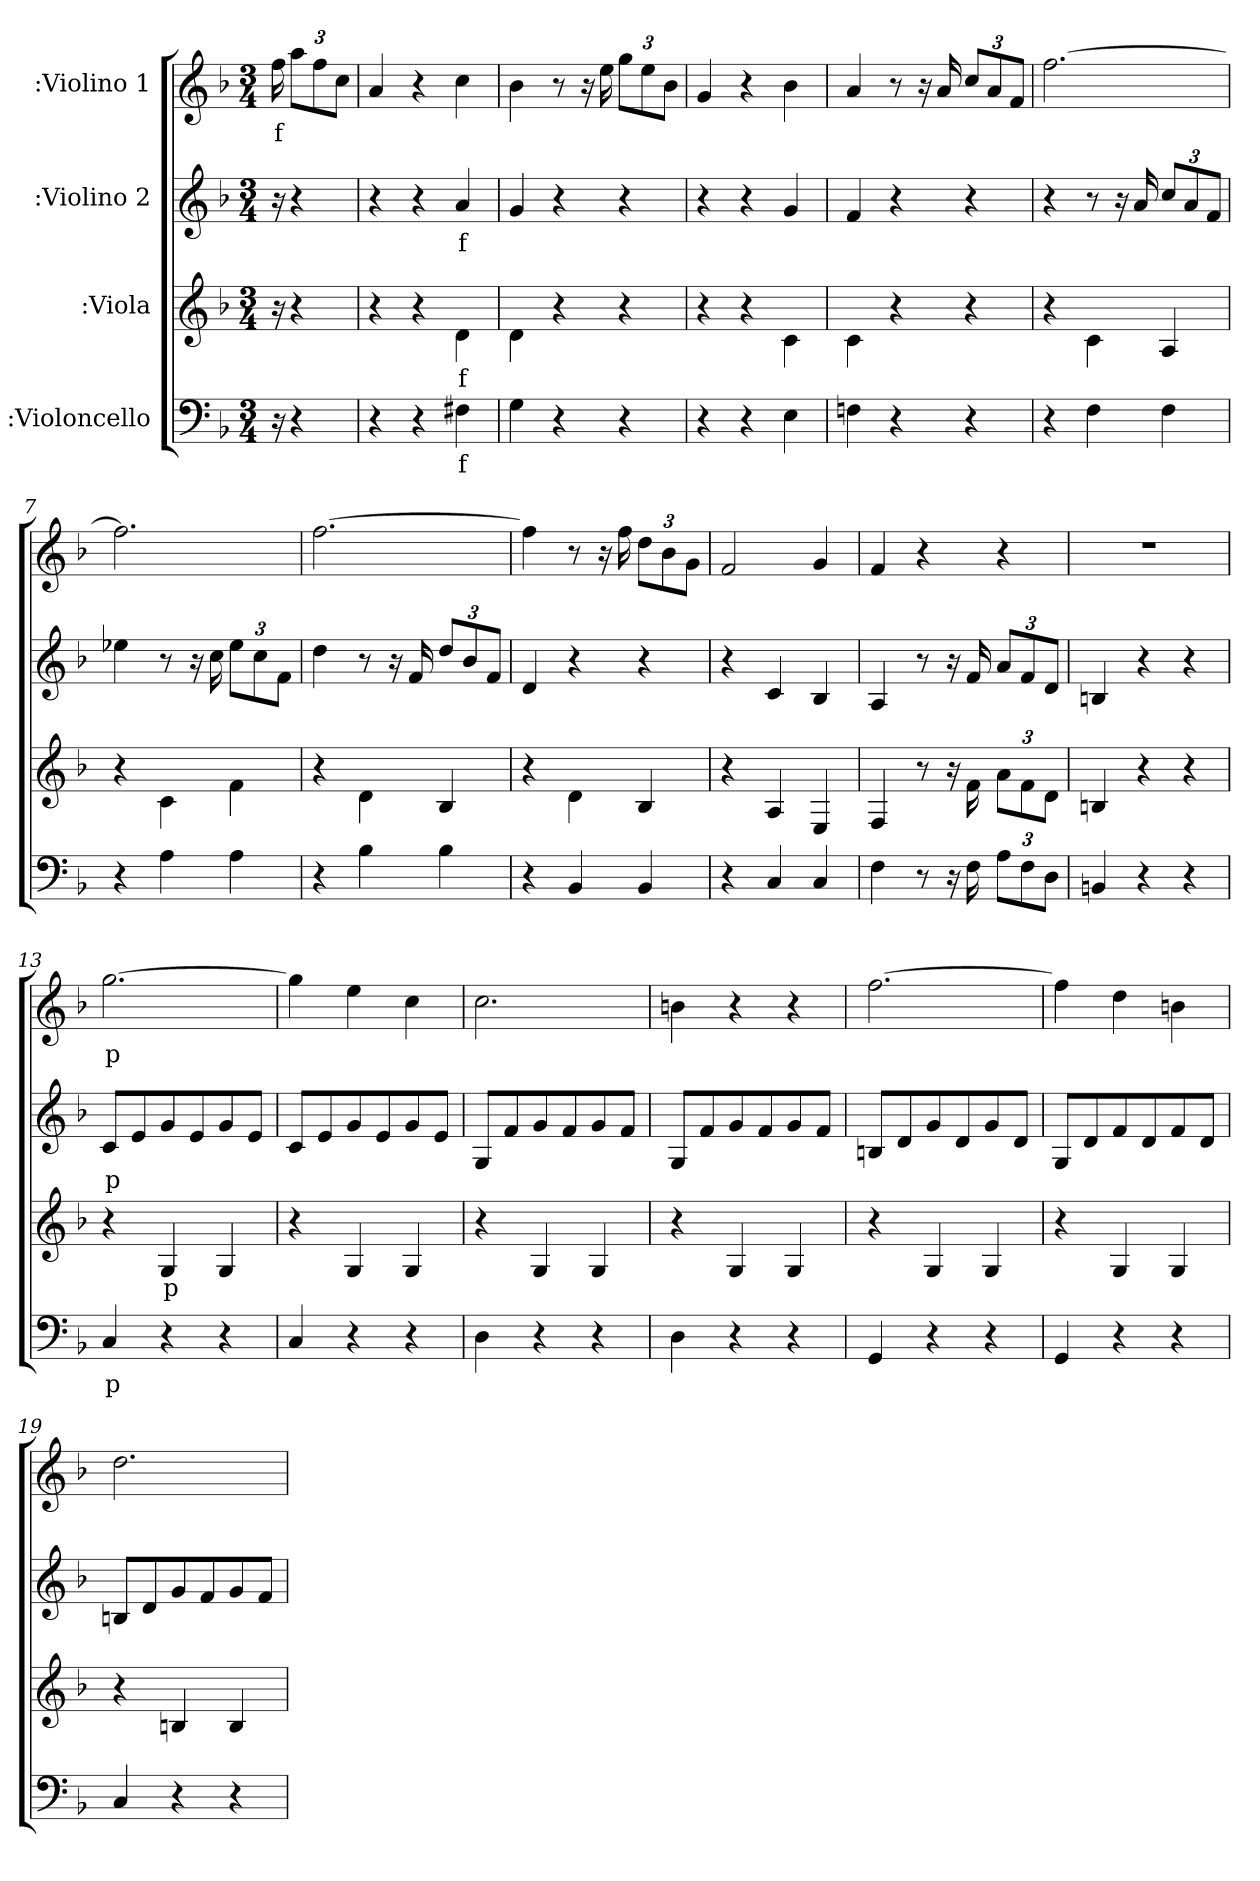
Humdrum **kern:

**kern	**text	**kern	**text	**kern	**text	**kern	**text
*part4	*part4	*part3	*part3	*part2	*part2	*part1	*part1
*staff4	*staff4	*staff3	*staff3	*staff2	*staff2	*staff1	*staff1
*I":Violoncello	*	*I":Viola	*	*I":Violino 2	*	*I":Violino 1	*
*clefF4	*	*	*	*clefG2	*	*clefG2	*
*k[b-]	*	*k[b-]	*	*k[b-]	*	*k[b-]	*
*F:	*	*F:	*	*F:	*	*F:	*
*M3/4	*	*M3/4	*	*M3/4	*	*M3/4	*
=1	=1	=1	=1	=1	=1	=1	=1
16r	.	16r	.	16r	.	16ff\	f
4r	.	4r	.	4r	.	12aa\L	.
.	.	.	.	.	.	12ff\	.
.	.	.	.	.	.	12cc\J	.
=2	=2	=2	=2	=2	=2	=2	=2
4r	.	4r	.	4r	.	4a/	.
4r	.	4r	.	4r	.	4r	.
4F#X\	f	4d\	f	4a/	f	4cc\	.
=3	=3	=3	=3	=3	=3	=3	=3
4G\	.	4d\	.	4g/	.	4b-\	.
4r	.	4r	.	4r	.	8r	.
.	.	.	.	.	.	16r	.
.	.	.	.	.	.	16ee\	.
4r	.	4r	.	4r	.	12gg\L	.
.	.	.	.	.	.	12ee\	.
.	.	.	.	.	.	12b-\J	.
=4	=4	=4	=4	=4	=4	=4	=4
4r	.	4r	.	4r	.	4g/	.
4r	.	4r	.	4r	.	4r	.
4E\	.	4c\	.	4g/	.	4b-\	.
=5	=5	=5	=5	=5	=5	=5	=5
4Fn\	.	4c\	.	4f/	.	4a/	.
4r	.	4r	.	4r	.	8r	.
.	.	.	.	.	.	16r	.
.	.	.	.	.	.	16a/	.
4r	.	4r	.	4r	.	12cc/L	.
.	.	.	.	.	.	12a/	.
.	.	.	.	.	.	12f/J	.
=6	=6	=6	=6	=6	=6	=6	=6
4r	.	4r	.	4r	.	[2.ff\	.
4F\	.	4c\	.	8r	.	.	.
.	.	.	.	16r	.	.	.
.	.	.	.	16a/	.	.	.
4F\	.	4A/	.	12cc/L	.	.	.
.	.	.	.	12a/	.	.	.
.	.	.	.	12f/J	.	.	.
=7	=7	=7	=7	=7	=7	=7	=7
4r	.	4r	.	4ee-X\	.	2.ff\]	.
4A\	.	4c\	.	8r	.	.	.
.	.	.	.	16r	.	.	.
.	.	.	.	16cc\	.	.	.
4A\	.	4f\	.	12ee-\L	.	.	.
.	.	.	.	12cc\	.	.	.
.	.	.	.	12f\J	.	.	.
=8	=8	=8	=8	=8	=8	=8	=8
4r	.	4r	.	4dd\	.	[2.ff\	.
4B-\	.	4d\	.	8r	.	.	.
.	.	.	.	16r	.	.	.
.	.	.	.	16f/	.	.	.
4B-\	.	4B-/	.	12dd/L	.	.	.
.	.	.	.	12b-/	.	.	.
.	.	.	.	12f/J	.	.	.
=9	=9	=9	=9	=9	=9	=9	=9
4r	.	4r	.	4d/	.	4ff\]	.
4BB-/	.	4d\	.	4r	.	8r	.
.	.	.	.	.	.	16r	.
.	.	.	.	.	.	16ff\	.
4BB-/	.	4B-/	.	4r	.	12dd\L	.
.	.	.	.	.	.	12b-\	.
.	.	.	.	.	.	12g\J	.
=10	=10	=10	=10	=10	=10	=10	=10
4r	.	4r	.	4r	.	2f/	.
4C/	.	4A/	.	4c/	.	.	.
4C/	.	4E/	.	4B-/	.	4g/	.
=11	=11	=11	=11	=11	=11	=11	=11
4F\	.	4F/	.	4A/	.	4f/	.
8r	.	8r	.	8r	.	4r	.
16r	.	16r	.	16r	.	.	.
16F\	.	16f\	.	16f/	.	.	.
12A\L	.	12a\L	.	12a/L	.	4r	.
12F\	.	12f\	.	12f/	.	.	.
12D\J	.	12d\J	.	12d/J	.	.	.
=12	=12	=12	=12	=12	=12	=12	=12
4BBn/	.	4Bn/	.	4Bn/	.	2.r	.
4r	.	4r	.	4r	.	.	.
4r	.	4r	.	4r	.	.	.
=13	=13	=13	=13	=13	=13	=13	=13
4C/	p	4r	.	8c/L	p	[2.gg\	p
.	.	.	.	8e/	.	.	.
4r	.	4G/	p	8g/	.	.	.
.	.	.	.	8e/	.	.	.
4r	.	4G/	.	8g/	.	.	.
.	.	.	.	8e/J	.	.	.
=14	=14	=14	=14	=14	=14	=14	=14
4C/	.	4r	.	8c/L	.	4gg\]	.
.	.	.	.	8e/	.	.	.
4r	.	4G/	.	8g/	.	4ee\	.
.	.	.	.	8e/	.	.	.
4r	.	4G/	.	8g/	.	4cc\	.
.	.	.	.	8e/J	.	.	.
=15	=15	=15	=15	=15	=15	=15	=15
4D\	.	4r	.	8G/L	.	2.cc\	.
.	.	.	.	8f/	.	.	.
4r	.	4G/	.	8g/	.	.	.
.	.	.	.	8f/	.	.	.
4r	.	4G/	.	8g/	.	.	.
.	.	.	.	8f/J	.	.	.
=16	=16	=16	=16	=16	=16	=16	=16
4D\	.	4r	.	8G/L	.	4bn\	.
.	.	.	.	8f/	.	.	.
4r	.	4G/	.	8g/	.	4r	.
.	.	.	.	8f/	.	.	.
4r	.	4G/	.	8g/	.	4r	.
.	.	.	.	8f/J	.	.	.
=17	=17	=17	=17	=17	=17	=17	=17
4GG/	.	4r	.	8Bn/L	.	[2.ff\	.
.	.	.	.	8d/	.	.	.
4r	.	4G/	.	8g/	.	.	.
.	.	.	.	8d/	.	.	.
4r	.	4G/	.	8g/	.	.	.
.	.	.	.	8d/J	.	.	.
=18	=18	=18	=18	=18	=18	=18	=18
4GG/	.	4r	.	8G/L	.	4ff\]	.
.	.	.	.	8d/	.	.	.
4r	.	4G/	.	8f/	.	4dd\	.
.	.	.	.	8d/	.	.	.
4r	.	4G/	.	8f/	.	4bn\	.
.	.	.	.	8d/J	.	.	.
=19	=19	=19	=19	=19	=19	=19	=19
4C/	.	4r	.	8Bn/L	.	2.dd\	.
.	.	.	.	8d/	.	.	.
4r	.	4Bn/	.	8g/	.	.	.
.	.	.	.	8f/	.	.	.
4r	.	4B/	.	8g/	.	.	.
.	.	.	.	8f/J	.	.	.
=	=	=	=	=	=	=	=
*-	*-	*-	*-	*-	*-	*-	*-
